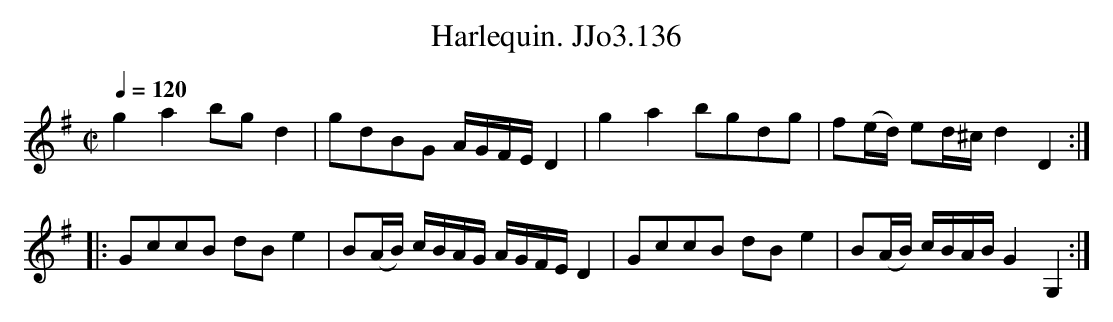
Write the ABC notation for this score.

X:1
T:Harlequin. JJo3.136
M:C|
L:1/8
Q:1/4=120
K:G
g2a2 bg d2 | gdBG A/G/F/E/ D2 | g2a2 bgdg | f(e/d/) ed/^c/ d2D2 :|
|: GccB dBe2 | B(A/B/) c/B/A/G/ A/G/F/E/ D2 | GccB dB e2 | B(A/B/) c/B/A/B/ G2G,2 :|
